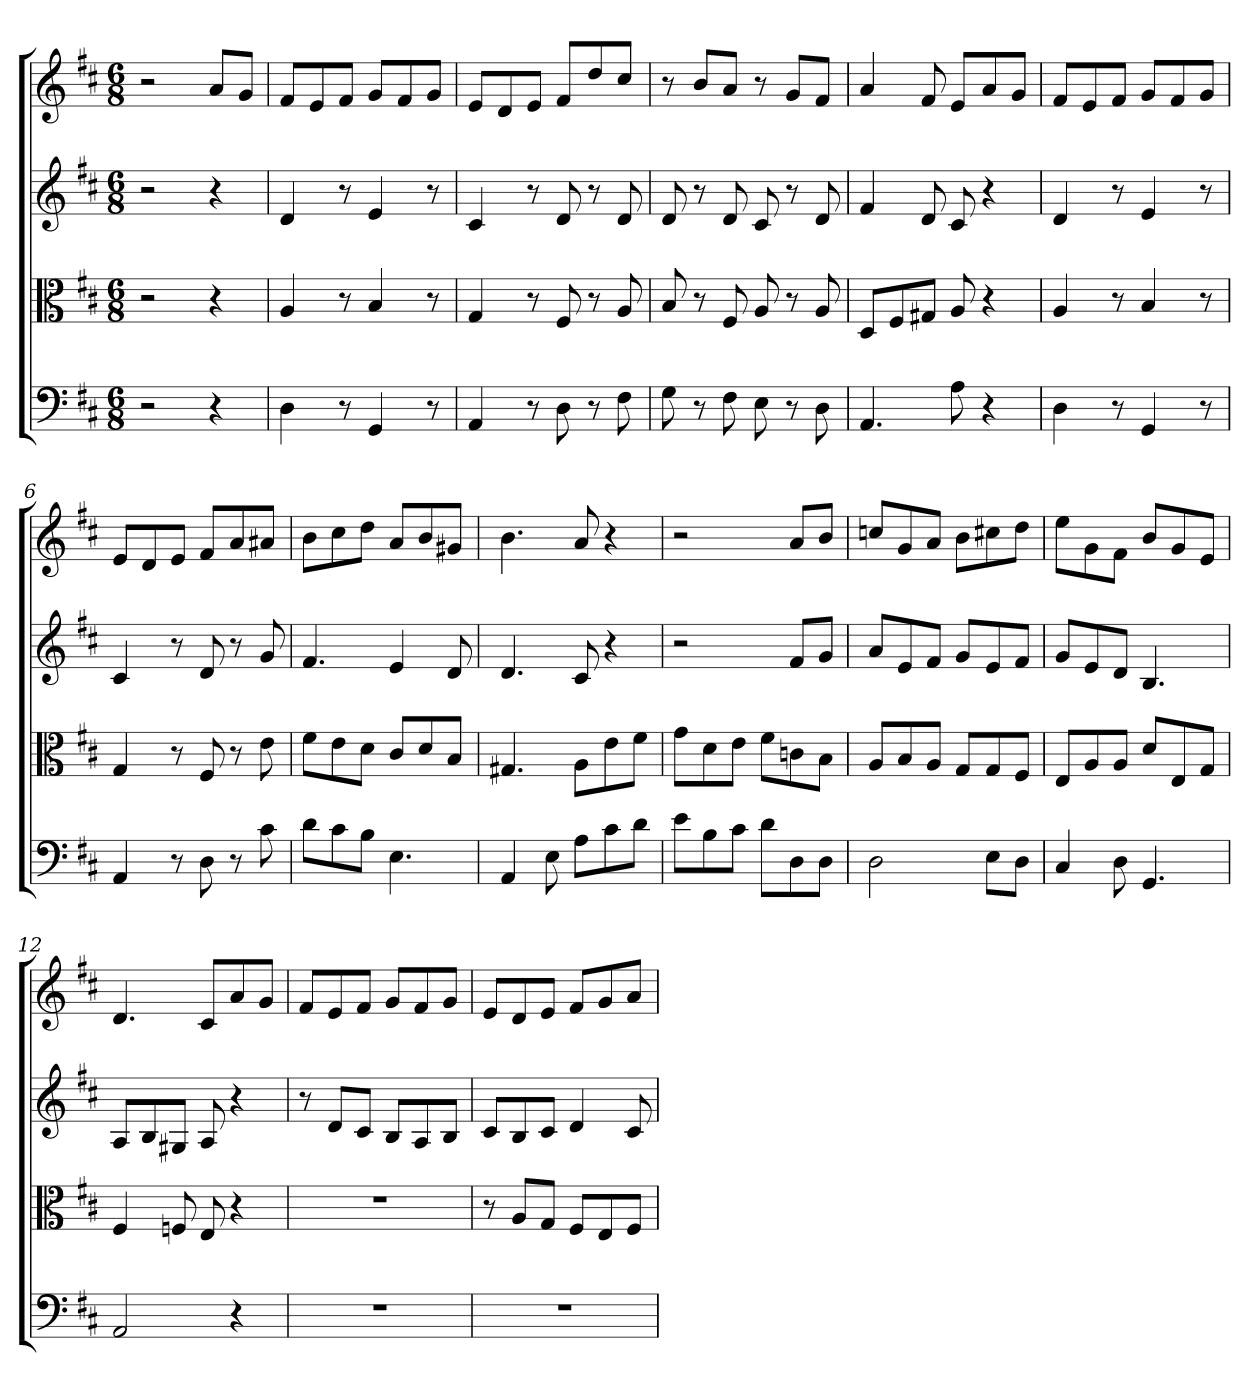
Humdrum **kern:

**kern	**kern	**kern	**kern
*part4	*part3	*part2	*part1
*staff4	*staff3	*staff2	*staff1
*clefF4	*clefC3	*	*
*k[f#c#]	*k[f#c#]	*k[f#c#]	*k[f#c#]
*D:	*D:	*D:	*D:
*M6/8	*M6/8	*M6/8	*M6/8
=	=	=	=
2r	2r	2r	2r
4r	4r	4r	8aL
.	.	.	8gJ
=1	=1	=1	=1
4D	4A	4d	8f#L
.	.	.	8e
8r	8r	8r	8f#J
4GG	4B	4e	8gL
.	.	.	8f#
8r	8r	8r	8gJ
=2	=2	=2	=2
4AA	4G	4c#	8eL
.	.	.	8d
8r	8r	8r	8eJ
8D	8F#	8d	8f#L
8r	8r	8r	8dd
8F#	8A	8d	8cc#J
=3	=3	=3	=3
8G	8B	8d	8r
8r	8r	8r	8bL
8F#	8F#	8d	8aJ
8E	8A	8c#	8r
8r	8r	8r	8gL
8D	8A	8d	8f#J
=4	=4	=4	=4
4.AA	8D/L	4f#	4a
.	8F#/	.	.
.	8G#X/J	8d	8f#
8A	8A	8c#	8eL
4r	4r	4r	8a
.	.	.	8gJ
=5	=5	=5	=5
4D	4A	4d	8f#L
.	.	.	8e
8r	8r	8r	8f#J
4GG	4B	4e	8gL
.	.	.	8f#
8r	8r	8r	8gJ
=6	=6	=6	=6
4AA	4G	4c#	8eL
.	.	.	8d
8r	8r	8r	8eJ
8D	8F#	8d	8f#L
8r	8r	8r	8a
8c#	8e	8g	8a#XJ
=7	=7	=7	=7
8d\L	8f#\L	4.f#	8bL
8c#\	8e\	.	8cc#
8B\J	8d\J	.	8ddJ
4.E	8c#/L	4e	8aL
.	8d/	.	8b
.	8B/J	8d	8g#XJ
=8	=8	=8	=8
4AA	4.G#X	4.d	4.b
8E	.	.	.
8A\L	8A\L	8c#	8a
8c#\	8e\	4r	4r
8d\J	8f#\J	.	.
=9	=9	=9	=9
8e\L	8g\L	2r	2r
8B\	8d\	.	.
8c#\J	8e\J	.	.
8d\L	8f#\L	.	.
8D\	8cn\	8f#L	8aL
8D\J	8B\J	8gJ	8bJ
=10	=10	=10	=10
2D	8A/L	8aL	8ccnL
.	8B/	8e	8g
.	8A/J	8f#J	8aJ
.	8G/L	8gL	8bL
8E\L	8G/	8e	8cc#X
8D\J	8F#/J	8f#J	8ddJ
=11	=11	=11	=11
4C#	8E/L	8gL	8eeL
.	8A/	8e	8g
8D	8A/J	8dJ	8f#J
4.GG	8d/L	4.B	8bL
.	8E/	.	8g
.	8G/J	.	8eJ
=12	=12	=12	=12
2AA	4F#	8AL	4.d
.	.	8B	.
.	8Fn	8G#XJ	.
.	8E	8A	8c#L
4r	4r	4r	8a
.	.	.	8gJ
=13	=13	=13	=13
2.r	2.r	8r	8f#L
.	.	8dL	8e
.	.	8c#J	8f#J
.	.	8BL	8gL
.	.	8A	8f#
.	.	8BJ	8gJ
=14	=14	=14	=14
2.r	8r	8c#L	8eL
.	8A/L	8B	8d
.	8G/J	8c#J	8eJ
.	8F#/L	4d	8f#L
.	8E/	.	8g
.	8F#/J	8c#	8aJ
=	=	=	=
*-	*-	*-	*-
